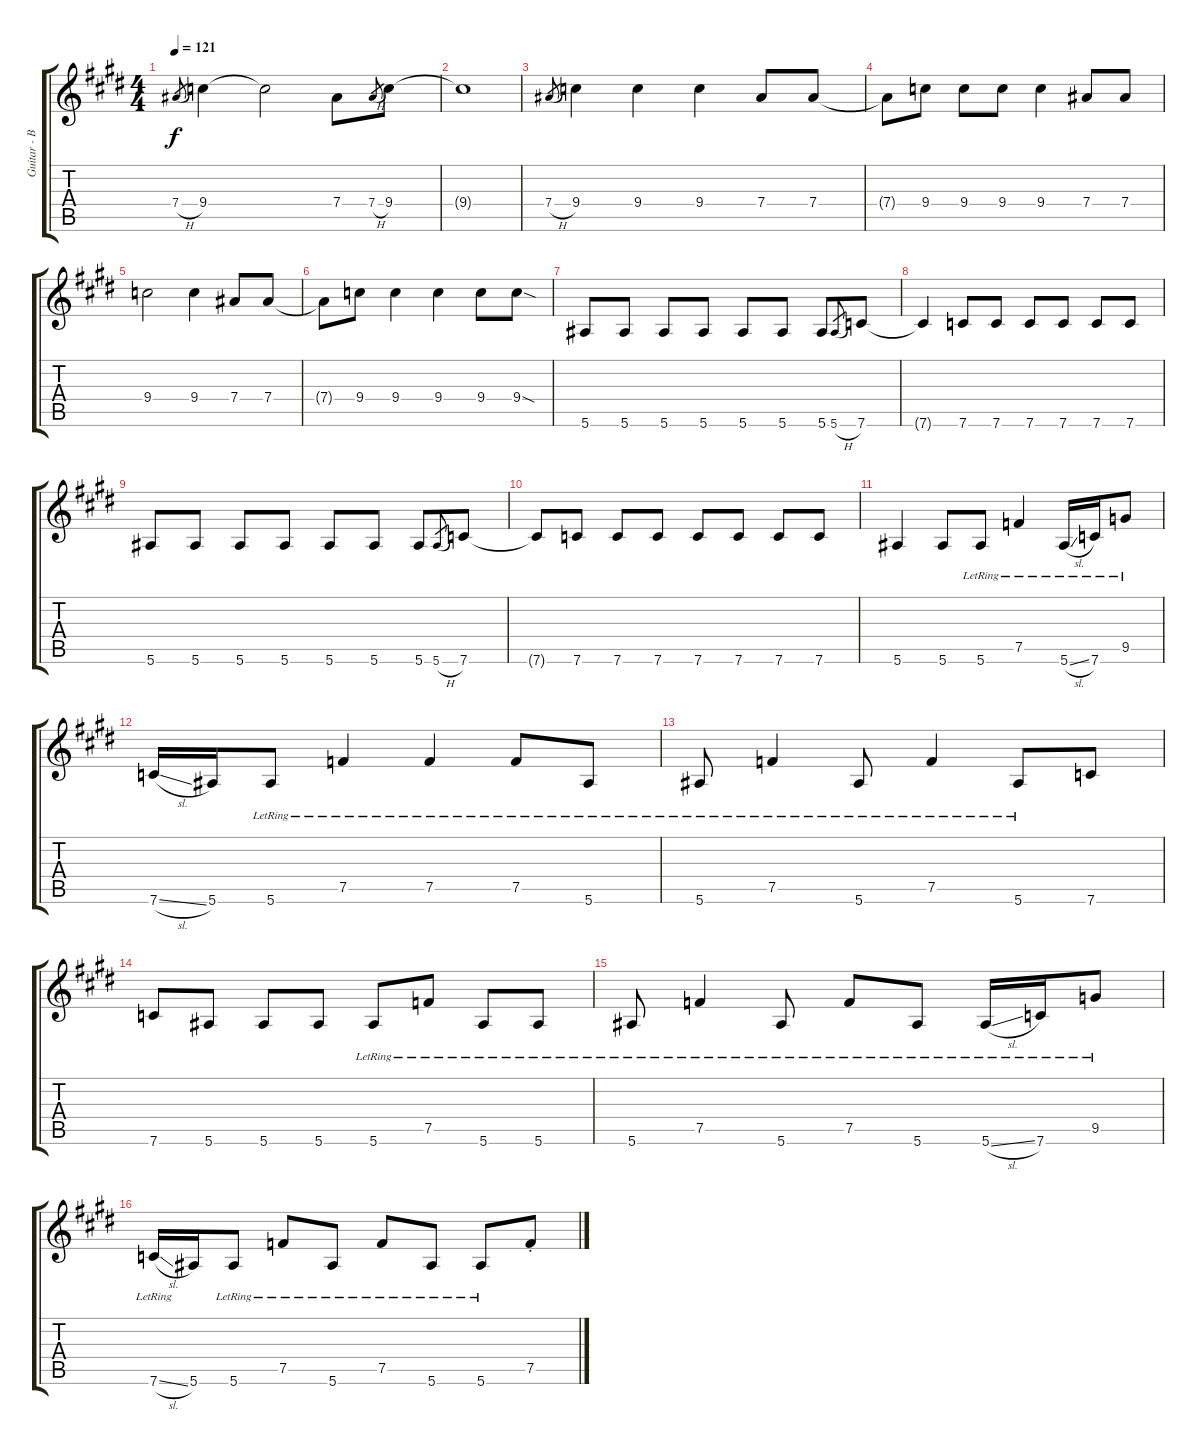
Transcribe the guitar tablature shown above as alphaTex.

\track ("Guitar - Bernard Albrecht" "Guitar - B") {instrument distortionguitar}
\staff {score tabs}
\tuning (F4 C4 Ab3 Eb3 Bb2 F2) {hide}
\ts (4 4)
\tempo 121
\clef g2
\ks e
7.4{h}.8{gr dy f instrument distortionguitar} 9.4.4 9.4{t}.2 7.4.8 7.4{h}.8{gr} 9.4.8 |
\ks c#minor
9.4{t}.1 |
\ks e
7.4{h}.8{gr} 9.4.4 9.4.4 9.4.4 7.4.8 7.4.8 |
\ks c#minor
7.4{t}.8 9.4.8 9.4.8 9.4.8 9.4.4 7.4.8 7.4.8 |
\ks e
9.4.2 9.4.4 7.4.8 7.4.8 |
\ks c#minor
7.4{t}.8 9.4.8 9.4.4 9.4.4 9.4.8 9.4{sod}.8 |
5.6.8 5.6.8 5.6.8 5.6.8 5.6.8 5.6.8 5.6.8 5.6{h}.8{gr} 7.6.8 |
\ks e
7.6{t}.4 7.6.8 7.6.8 7.6.8 7.6.8 7.6.8 7.6.8 |
\ks c#minor
5.6.8 5.6.8 5.6.8 5.6.8 5.6.8 5.6.8 5.6.8 5.6{h}.8{gr} 7.6.8 |
7.6{t}.8 7.6.8 7.6.8 7.6.8 7.6.8 7.6.8 7.6.8 7.6.8 |
\ks e
5.6.4 5.6.8 5.6{lr}.8 7.5{lr}.4 5.6{sl lr}.16 7.6{lr}.16 9.5{lr}.8 |
\ks c#minor
7.6{sl}.16 5.6.16 5.6{lr}.8 7.5{lr}.4 7.5{lr}.4 7.5{lr}.8 5.6{lr}.8 |
5.6{lr}.8 7.5{lr}.4 5.6{lr}.8 7.5{lr}.4 5.6{lr}.8 7.6.8 |
\ks e
7.6.8 5.6.8 5.6.8 5.6.8 5.6{lr}.8 7.5{lr}.8 5.6{lr}.8 5.6{lr}.8 |
\ks c#minor
5.6{lr}.8 7.5{lr}.4 5.6{lr}.8 7.5{lr}.8 5.6{lr}.8 5.6{sl lr}.16 7.6{lr}.16 9.5{lr}.8 |
7.6{sl lr}.16 5.6.16 5.6{lr}.8 7.5{lr}.8 5.6{lr}.8 7.5{lr}.8 5.6{lr}.8 5.6{lr}.8 7.5{st}.8
